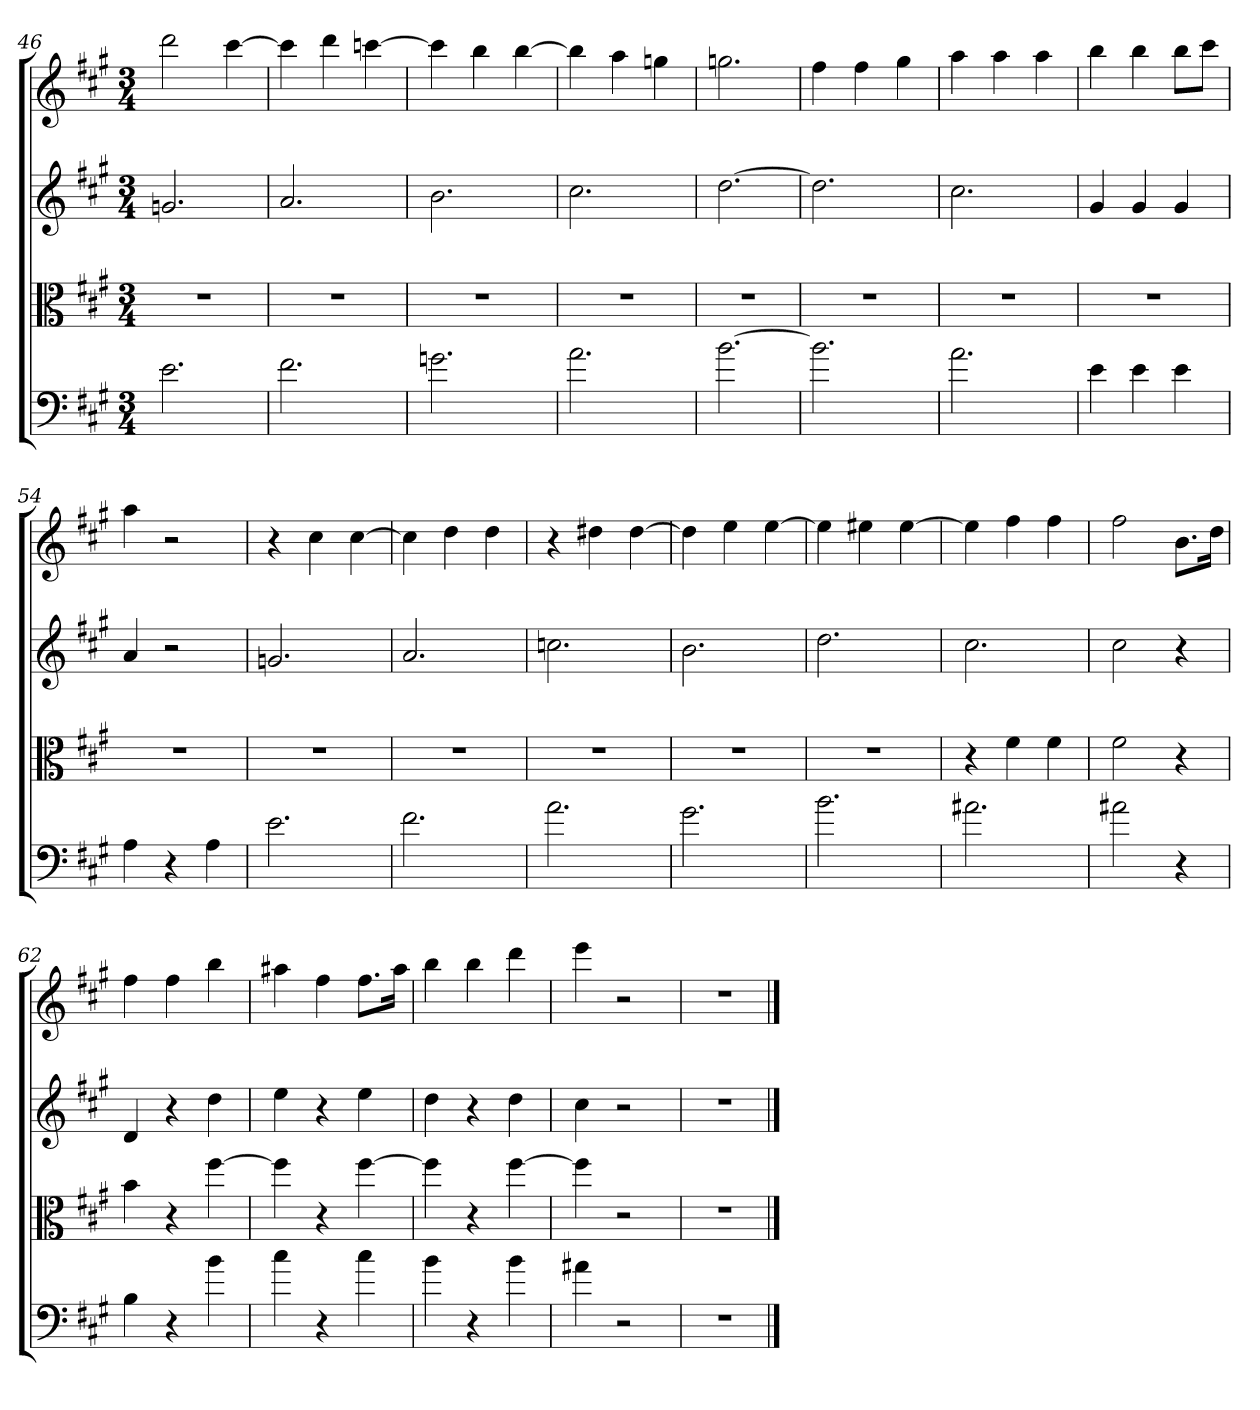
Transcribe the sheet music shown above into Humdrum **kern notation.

**kern	**kern	**kern	**kern
*part4	*part3	*part2	*part1
*staff4	*staff3	*staff2	*staff1
*clefF4	*clefC3	*clefG2	*clefG2
*k[f#c#g#]	*k[f#c#g#]	*k[f#c#g#]	*k[f#c#g#]
*A:	*A:	*A:	*A:
*M3/4	*M3/4	*M3/4	*M3/4
=46	=46	=46	=46
2.e	2.r	2.gn	2ddd
.	.	.	[4ccc#
=47	=47	=47	=47
2.f#	2.r	2.a	4ccc#]
.	.	.	4ddd
.	.	.	[4cccn
=48	=48	=48	=48
2.gn	2.r	2.b	4ccc]
.	.	.	4bb
.	.	.	[4bb
=49	=49	=49	=49
2.a	2.r	2.cc#	4bb]
.	.	.	4aa
.	.	.	4ggn
=50	=50	=50	=50
[2.b	2.r	[2.dd	2.ggn
=51	=51	=51	=51
2.b]	2.r	2.dd]	4ff#
.	.	.	4ff#
.	.	.	4gg#
=52	=52	=52	=52
2.a	2.r	2.cc#	4aa
.	.	.	4aa
.	.	.	4aa
=53	=53	=53	=53
4e	2.r	4g#	4bb
4e	.	4g#	4bb
4e	.	4g#	8bb\L
.	.	.	8ccc#\J
=54	=54	=54	=54
4A	2.r	4a	4aa
4r	.	2r	2r
4A	.	.	.
=55	=55	=55	=55
2.e	2.r	2.gn	4r
.	.	.	4cc#
.	.	.	[4cc#
=56	=56	=56	=56
2.f#	2.r	2.a	4cc#]
.	.	.	4dd
.	.	.	4dd
=57	=57	=57	=57
2.a	2.r	2.ccn	4r
.	.	.	4dd#X
.	.	.	[4dd#
=58	=58	=58	=58
2.g#	2.r	2.b	4dd#]
.	.	.	4ee
.	.	.	[4ee
=59	=59	=59	=59
2.b	2.r	2.dd	4ee]
.	.	.	4ee#X
.	.	.	[4ee#
=60	=60	=60	=60
2.a#X	4r	2.cc#	4ee#]
.	4f#	.	4ff#
.	4f#	.	4ff#
=61	=61	=61	=61
2a#X	2f#	2cc#	2ff#
4r	4r	4r	8.b\L
.	.	.	16dd\Jk
=62	=62	=62	=62
4B	4b	4d	4ff#
4r	4r	4r	4ff#
4b	[4ff#	4dd	4bb
=63	=63	=63	=63
4cc#	4ff#]	4ee	4aa#X
4r	4r	4r	4ff#
4cc#	[4ff#	4ee	8.ff#\L
.	.	.	16aa#\Jk
=64	=64	=64	=64
4b	4ff#]	4dd	4bb
4r	4r	4r	4bb
4b	[4ff#	4dd	4ddd
=65	=65	=65	=65
4a#X	4ff#]	4cc#	4eee
2r	2r	2r	2r
=66	=66	=66	=66
2.r	2.r	2.r	2.r
==	==	==	==
*-	*-	*-	*-
